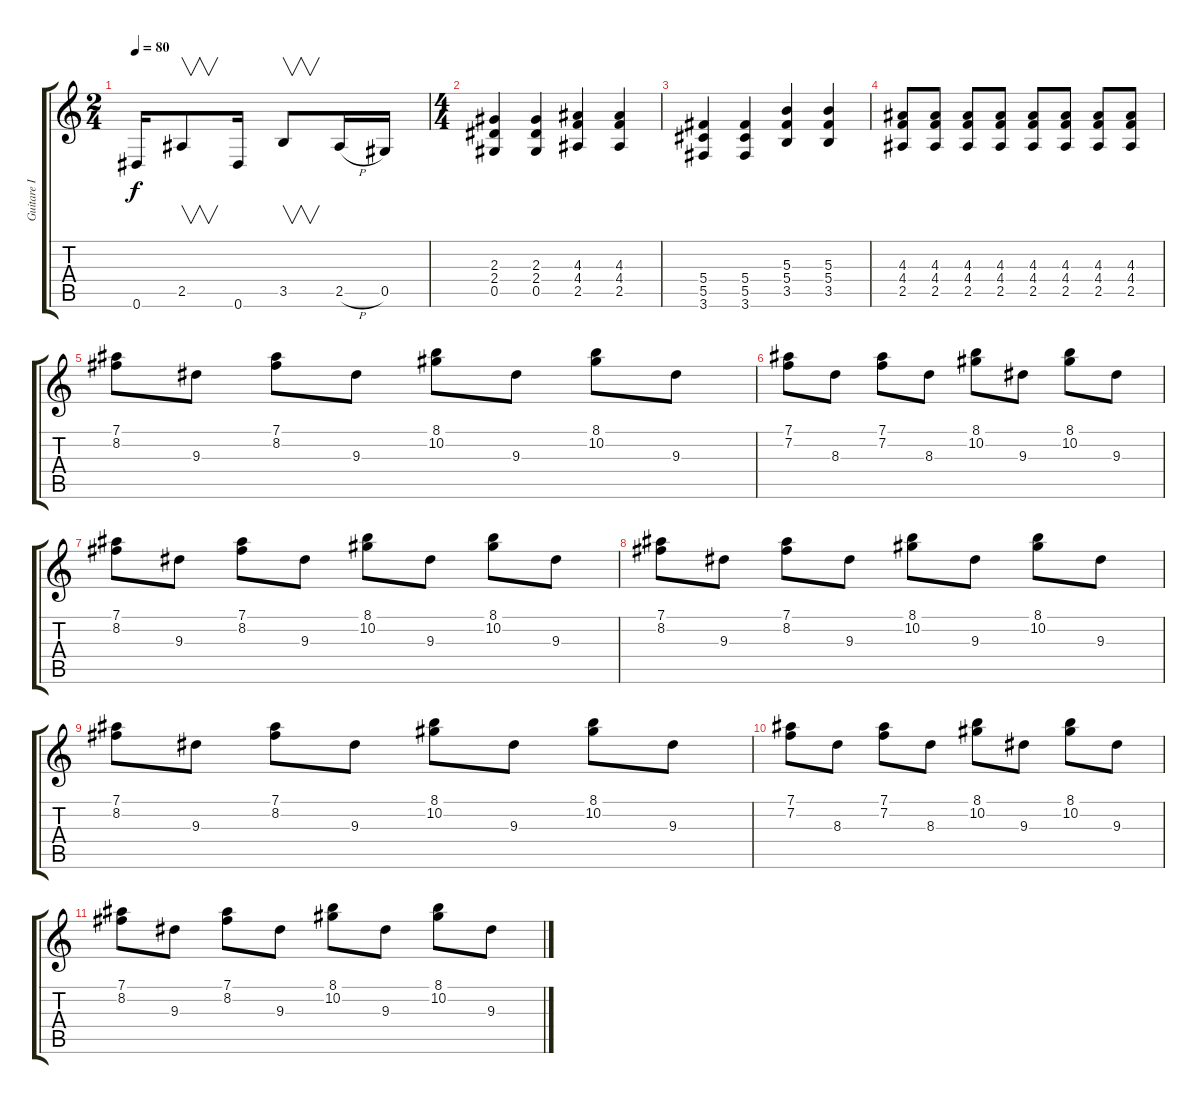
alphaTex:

\track ("Guitare I (James)" "Guitare I ") {instrument electricguitarclean}
\staff {score tabs}
\tuning (Eb4 Bb3 Gb3 Db3 Ab2 Eb2) {hide}
\ts (2 4)
\tempo 80
\clef g2
\ks c
0.6.16{dy f} 2.5.8{v} 0.6.16 3.5.8{v} 2.5{h}.16 0.5.16 |
\ts (4 4)
(2.3 2.4 0.5).4 (2.3 2.4 0.5).4 (4.3 4.4 2.5).4 (4.3 4.4 2.5).4 |
(5.4 5.5 3.6).4 (5.4 5.5 3.6).4 (5.3 5.4 3.5).4 (5.3 5.4 3.5).4 |
(4.3 4.4 2.5).8 (4.3 4.4 2.5).8 (4.3 4.4 2.5).8 (4.3 4.4 2.5).8 (4.3 4.4 2.5).8 (4.3 4.4 2.5).8 (4.3 4.4 2.5).8 (4.3 4.4 2.5).8 |
(7.1 8.2).8{instrument electricguitarclean} 9.3.8 (7.1 8.2).8 9.3.8 (8.1 10.2).8 9.3.8 (8.1 10.2).8 9.3.8 |
(7.1 7.2).8 8.3.8 (7.1 7.2).8 8.3.8 (8.1 10.2).8 9.3.8 (8.1 10.2).8 9.3.8 |
(7.1 8.2).8 9.3.8 (7.1 8.2).8 9.3.8 (8.1 10.2).8 9.3.8 (8.1 10.2).8 9.3.8 |
(7.1 8.2).8 9.3.8 (7.1 8.2).8 9.3.8 (8.1 10.2).8 9.3.8 (8.1 10.2).8 9.3.8 |
(7.1 8.2).8 9.3.8 (7.1 8.2).8 9.3.8 (8.1 10.2).8 9.3.8 (8.1 10.2).8 9.3.8 |
(7.1 7.2).8 8.3.8 (7.1 7.2).8 8.3.8 (8.1 10.2).8 9.3.8 (8.1 10.2).8 9.3.8 |
(7.1 8.2).8 9.3.8 (7.1 8.2).8 9.3.8 (8.1 10.2).8 9.3.8 (8.1 10.2).8 9.3.8
